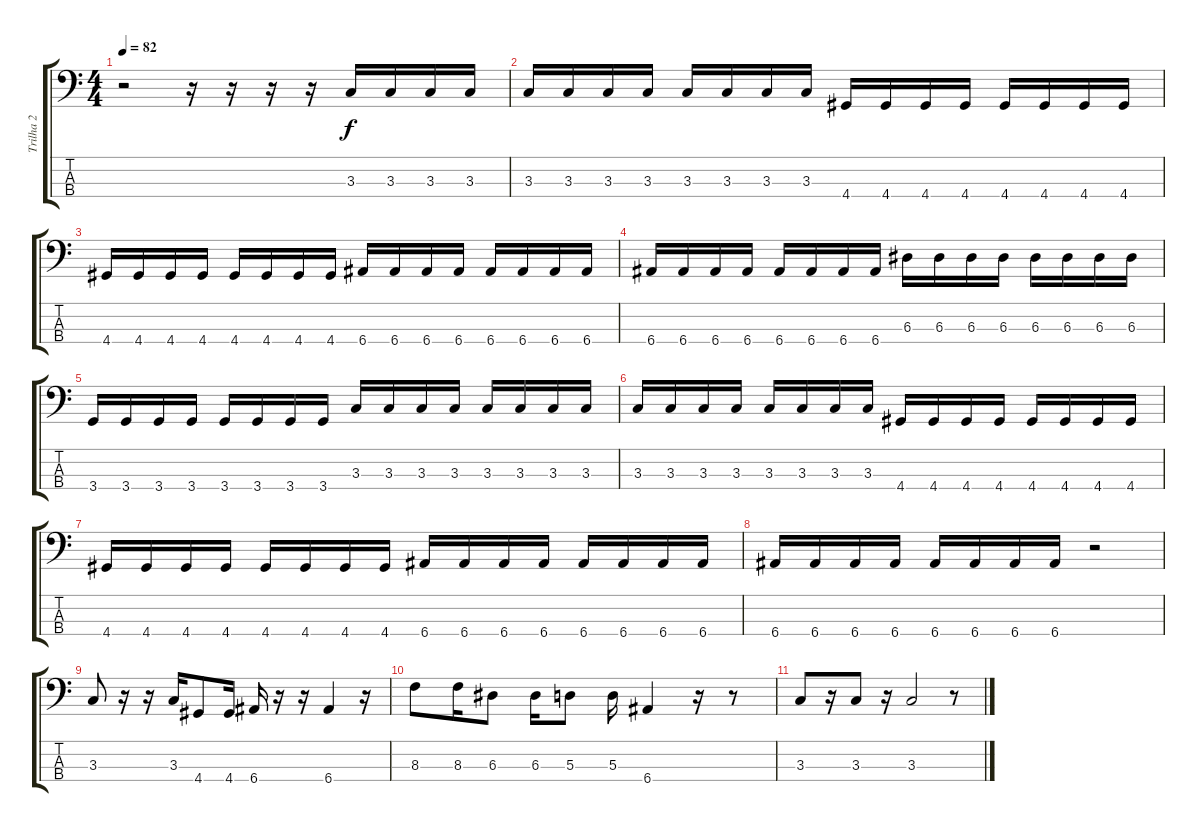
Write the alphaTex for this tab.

\track ("Trilha 2" "Trilha 2") {instrument electricbasspick}
\staff {score tabs}
\tuning (G2 D2 A1 E1) {hide}
\ts (4 4)
\tempo 82
\clef f4
\ks c
r.2{dy f} r.16 r.16 r.16 r.16 3.3.16 3.3.16 3.3.16 3.3.16 |
3.3.16 3.3.16 3.3.16 3.3.16 3.3.16 3.3.16 3.3.16 3.3.16 4.4.16 4.4.16 4.4.16 4.4.16 4.4.16 4.4.16 4.4.16 4.4.16 |
4.4.16 4.4.16 4.4.16 4.4.16 4.4.16 4.4.16 4.4.16 4.4.16 6.4.16 6.4.16 6.4.16 6.4.16 6.4.16 6.4.16 6.4.16 6.4.16 |
6.4.16 6.4.16 6.4.16 6.4.16 6.4.16 6.4.16 6.4.16 6.4.16 6.3.16 6.3.16 6.3.16 6.3.16 6.3.16 6.3.16 6.3.16 6.3.16 |
3.4.16 3.4.16 3.4.16 3.4.16 3.4.16 3.4.16 3.4.16 3.4.16 3.3.16 3.3.16 3.3.16 3.3.16 3.3.16 3.3.16 3.3.16 3.3.16 |
3.3.16 3.3.16 3.3.16 3.3.16 3.3.16 3.3.16 3.3.16 3.3.16 4.4.16 4.4.16 4.4.16 4.4.16 4.4.16 4.4.16 4.4.16 4.4.16 |
4.4.16 4.4.16 4.4.16 4.4.16 4.4.16 4.4.16 4.4.16 4.4.16 6.4.16 6.4.16 6.4.16 6.4.16 6.4.16 6.4.16 6.4.16 6.4.16 |
6.4.16 6.4.16 6.4.16 6.4.16 6.4.16 6.4.16 6.4.16 6.4.16 r.2 |
3.3.8 r.16 r.16 3.3.16 4.4.8 4.4.16 6.4.16 r.16 r.16 6.4.4 r.16 |
8.3.8 8.3.16 6.3.8 6.3.16 5.3.8 5.3.16 6.4.4 r.16 r.8 |
3.3.8 r.16 3.3.8 r.16 3.3.2 r.8
